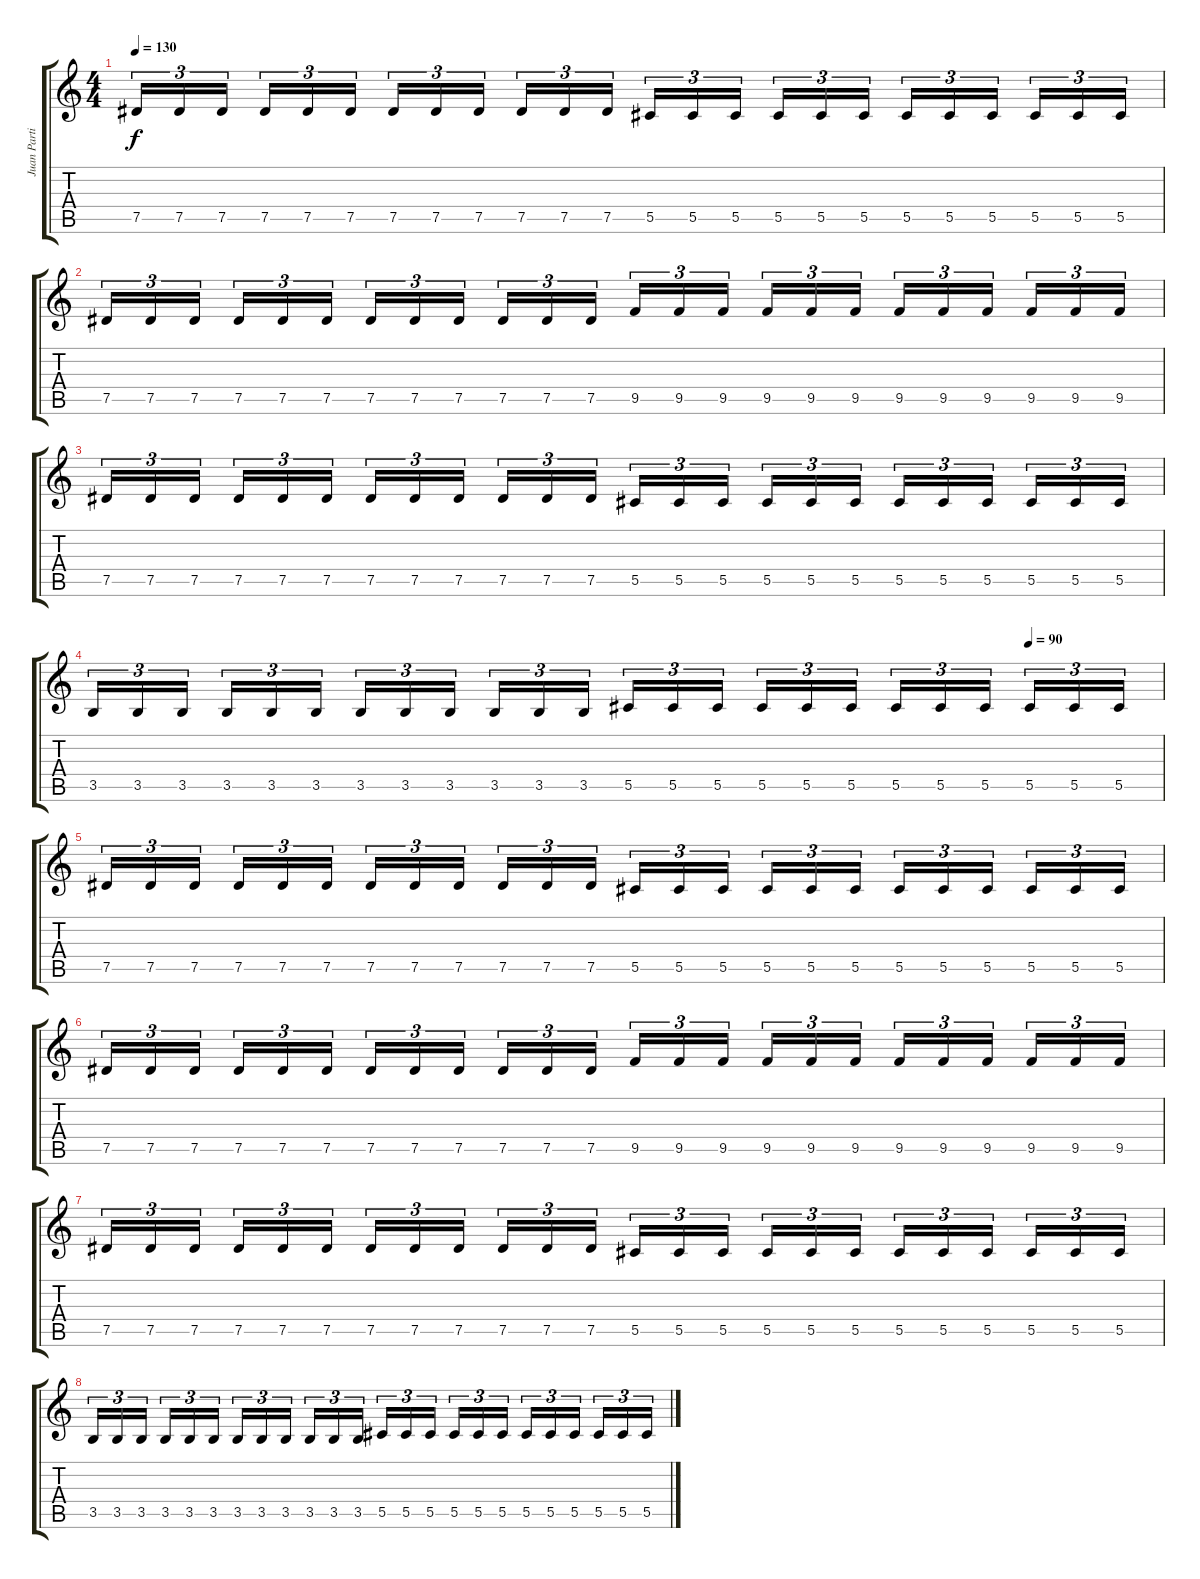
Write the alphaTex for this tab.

\track ("Juan Partida" "Juan Parti") {instrument distortionguitar}
\staff {score tabs}
\tuning (Eb4 Bb3 Gb3 Db3 Ab2 Eb2) {hide}
\ts (4 4)
\tempo 130
\tempo 90
\tempo 130
\clef g2
\ks c
7.5.16{tu (3 2) dy f instrument distortionguitar} 7.5.16{tu (3 2)} 7.5.16{tu (3 2)} 7.5.16{tu (3 2)} 7.5.16{tu (3 2)} 7.5.16{tu (3 2)} 7.5.16{tu (3 2)} 7.5.16{tu (3 2)} 7.5.16{tu (3 2)} 7.5.16{tu (3 2)} 7.5.16{tu (3 2)} 7.5.16{tu (3 2)} 5.5.16{tu (3 2)} 5.5.16{tu (3 2)} 5.5.16{tu (3 2)} 5.5.16{tu (3 2)} 5.5.16{tu (3 2)} 5.5.16{tu (3 2)} 5.5.16{tu (3 2)} 5.5.16{tu (3 2)} 5.5.16{tu (3 2)} 5.5.16{tu (3 2)} 5.5.16{tu (3 2)} 5.5.16{tu (3 2)} |
7.5.16{tu (3 2)} 7.5.16{tu (3 2)} 7.5.16{tu (3 2)} 7.5.16{tu (3 2)} 7.5.16{tu (3 2)} 7.5.16{tu (3 2)} 7.5.16{tu (3 2)} 7.5.16{tu (3 2)} 7.5.16{tu (3 2)} 7.5.16{tu (3 2)} 7.5.16{tu (3 2)} 7.5.16{tu (3 2)} 9.5.16{tu (3 2)} 9.5.16{tu (3 2)} 9.5.16{tu (3 2)} 9.5.16{tu (3 2)} 9.5.16{tu (3 2)} 9.5.16{tu (3 2)} 9.5.16{tu (3 2)} 9.5.16{tu (3 2)} 9.5.16{tu (3 2)} 9.5.16{tu (3 2)} 9.5.16{tu (3 2)} 9.5.16{tu (3 2)} |
7.5.16{tu (3 2)} 7.5.16{tu (3 2)} 7.5.16{tu (3 2)} 7.5.16{tu (3 2)} 7.5.16{tu (3 2)} 7.5.16{tu (3 2)} 7.5.16{tu (3 2)} 7.5.16{tu (3 2)} 7.5.16{tu (3 2)} 7.5.16{tu (3 2)} 7.5.16{tu (3 2)} 7.5.16{tu (3 2)} 5.5.16{tu (3 2)} 5.5.16{tu (3 2)} 5.5.16{tu (3 2)} 5.5.16{tu (3 2)} 5.5.16{tu (3 2)} 5.5.16{tu (3 2)} 5.5.16{tu (3 2)} 5.5.16{tu (3 2)} 5.5.16{tu (3 2)} 5.5.16{tu (3 2)} 5.5.16{tu (3 2)} 5.5.16{tu (3 2)} |
\tempo (90 0.875)
3.5.16{tu (3 2)} 3.5.16{tu (3 2)} 3.5.16{tu (3 2)} 3.5.16{tu (3 2)} 3.5.16{tu (3 2)} 3.5.16{tu (3 2)} 3.5.16{tu (3 2)} 3.5.16{tu (3 2)} 3.5.16{tu (3 2)} 3.5.16{tu (3 2)} 3.5.16{tu (3 2)} 3.5.16{tu (3 2)} 5.5.16{tu (3 2)} 5.5.16{tu (3 2)} 5.5.16{tu (3 2)} 5.5.16{tu (3 2)} 5.5.16{tu (3 2)} 5.5.16{tu (3 2)} 5.5.16{tu (3 2)} 5.5.16{tu (3 2)} 5.5.16{tu (3 2)} 5.5.16{tu (3 2)} 5.5.16{tu (3 2)} 5.5.16{tu (3 2)} |
7.5.16{tu (3 2)} 7.5.16{tu (3 2)} 7.5.16{tu (3 2)} 7.5.16{tu (3 2)} 7.5.16{tu (3 2)} 7.5.16{tu (3 2)} 7.5.16{tu (3 2)} 7.5.16{tu (3 2)} 7.5.16{tu (3 2)} 7.5.16{tu (3 2)} 7.5.16{tu (3 2)} 7.5.16{tu (3 2)} 5.5.16{tu (3 2)} 5.5.16{tu (3 2)} 5.5.16{tu (3 2)} 5.5.16{tu (3 2)} 5.5.16{tu (3 2)} 5.5.16{tu (3 2)} 5.5.16{tu (3 2)} 5.5.16{tu (3 2)} 5.5.16{tu (3 2)} 5.5.16{tu (3 2)} 5.5.16{tu (3 2)} 5.5.16{tu (3 2)} |
7.5.16{tu (3 2)} 7.5.16{tu (3 2)} 7.5.16{tu (3 2)} 7.5.16{tu (3 2)} 7.5.16{tu (3 2)} 7.5.16{tu (3 2)} 7.5.16{tu (3 2)} 7.5.16{tu (3 2)} 7.5.16{tu (3 2)} 7.5.16{tu (3 2)} 7.5.16{tu (3 2)} 7.5.16{tu (3 2)} 9.5.16{tu (3 2)} 9.5.16{tu (3 2)} 9.5.16{tu (3 2)} 9.5.16{tu (3 2)} 9.5.16{tu (3 2)} 9.5.16{tu (3 2)} 9.5.16{tu (3 2)} 9.5.16{tu (3 2)} 9.5.16{tu (3 2)} 9.5.16{tu (3 2)} 9.5.16{tu (3 2)} 9.5.16{tu (3 2)} |
7.5.16{tu (3 2)} 7.5.16{tu (3 2)} 7.5.16{tu (3 2)} 7.5.16{tu (3 2)} 7.5.16{tu (3 2)} 7.5.16{tu (3 2)} 7.5.16{tu (3 2)} 7.5.16{tu (3 2)} 7.5.16{tu (3 2)} 7.5.16{tu (3 2)} 7.5.16{tu (3 2)} 7.5.16{tu (3 2)} 5.5.16{tu (3 2)} 5.5.16{tu (3 2)} 5.5.16{tu (3 2)} 5.5.16{tu (3 2)} 5.5.16{tu (3 2)} 5.5.16{tu (3 2)} 5.5.16{tu (3 2)} 5.5.16{tu (3 2)} 5.5.16{tu (3 2)} 5.5.16{tu (3 2)} 5.5.16{tu (3 2)} 5.5.16{tu (3 2)} |
3.5.16{tu (3 2)} 3.5.16{tu (3 2)} 3.5.16{tu (3 2)} 3.5.16{tu (3 2)} 3.5.16{tu (3 2)} 3.5.16{tu (3 2)} 3.5.16{tu (3 2)} 3.5.16{tu (3 2)} 3.5.16{tu (3 2)} 3.5.16{tu (3 2)} 3.5.16{tu (3 2)} 3.5.16{tu (3 2)} 5.5.16{tu (3 2)} 5.5.16{tu (3 2)} 5.5.16{tu (3 2)} 5.5.16{tu (3 2)} 5.5.16{tu (3 2)} 5.5.16{tu (3 2)} 5.5.16{tu (3 2)} 5.5.16{tu (3 2)} 5.5.16{tu (3 2)} 5.5.16{tu (3 2)} 5.5.16{tu (3 2)} 5.5.16{tu (3 2)}
